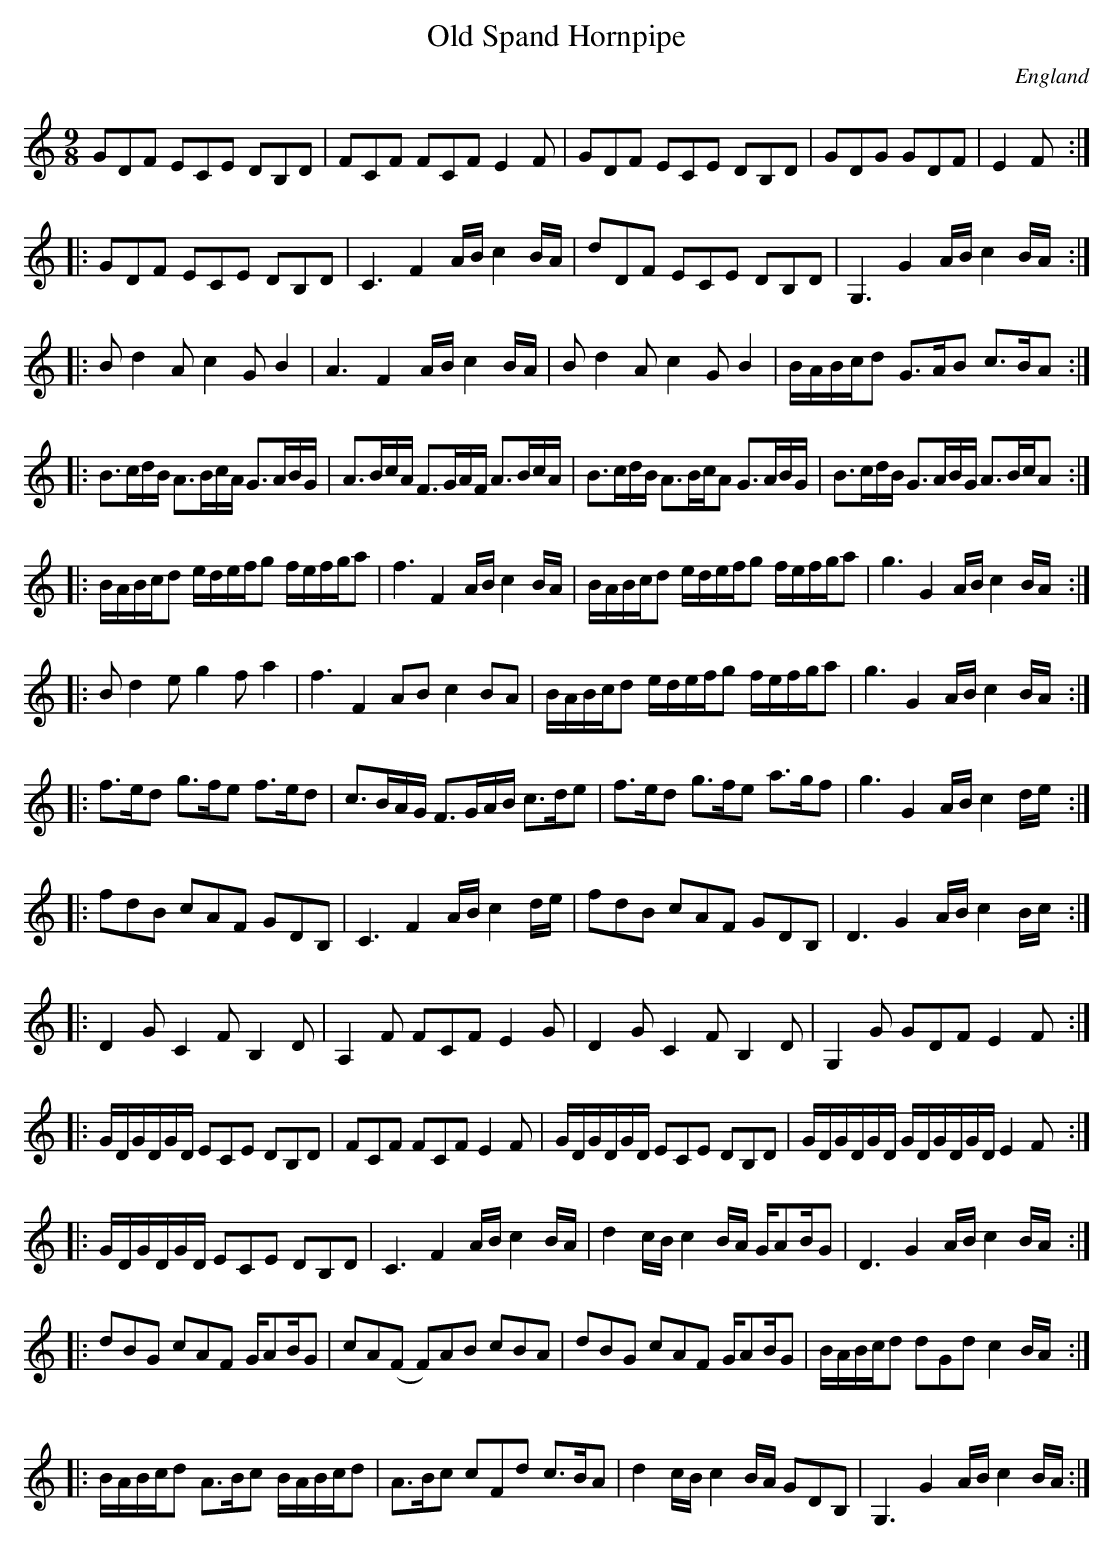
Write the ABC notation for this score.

X:1
T:Old Spand Hornpipe
M:9/8
O:England
K:GMix
GDF ECE DB,D| FCF FCF E2F| GDF ECE DB,D| GDG GDF| E2F::
GDF ECE DB,D| C3 F2A/B/ c2B/A/| dDF ECE DB,D| G,3 G2A/B/ c2B/A/::
Bd2 Ac2 GB2| A3 F2A/B/ c2B/A/| Bd2 Ac2 GB2| B/A/B/c/d G>AB c>BA::
B>cd/B/ A>Bc/A/ G>AB/G/| A>Bc/A/ F>GA/F/ A>Bc/A/|\
B>cd/B/ A>Bc/A G>AB/G/| B>cd/B/ G>AB/G/ A>Bc/A::
L:1/16
BABcd2 edefg2 fefga2| f6 F4AB c4BA| BABcd2 edefg2 fefga2| g6 G4AB c4BA::
L:1/8
Bd2 eg2 fa2| f3 F2AB c2BA| B/A/B/c/d e/d/e/f/g f/e/f/g/a| g3 G2A/B/ c2B/A/::
f>ed g>fe f>ed| c>BA/G/ F>GA/B/ c>de| f>ed g>fe a>gf| g3 G2A/B/ c2d/e/::
fdB cAF GDB,| C3 F2A/B/ c2d/e/| fdB cAF GDB,| D3 G2A/B/ c2B/c/::
D2G C2F B,2D| A,2F FCF E2G| D2G C2F B,2D| G,2G GDF E2F::
G/D/G/D/G/D/ ECE DB,D| FCF FCF E2F| \
G/D/G/D/G/D/ ECE DB,D| G/D/G/D/G/D/ G/D/G/D/G/D/ E2F::
G/D/G/D/G/D/ ECE DB,D| C3 F2A/B/ c2B/A/| \
d2c/B/ c2B/A/ G/AB/G| D3 G2A/B/ c2B/A/::
dBG cAF G/AB/G| cA(F F)AB cBA| dBG cAF G/AB/G| B/A/B/c/d dGd c2B/A/::
B/A/B/c/d A>Bc B/A/B/c/d| A>Bc cFd c>BA| \
d2c/B/ c2B/A/ GDB,| G,3 G2A/B/ c2B/A/ :|
